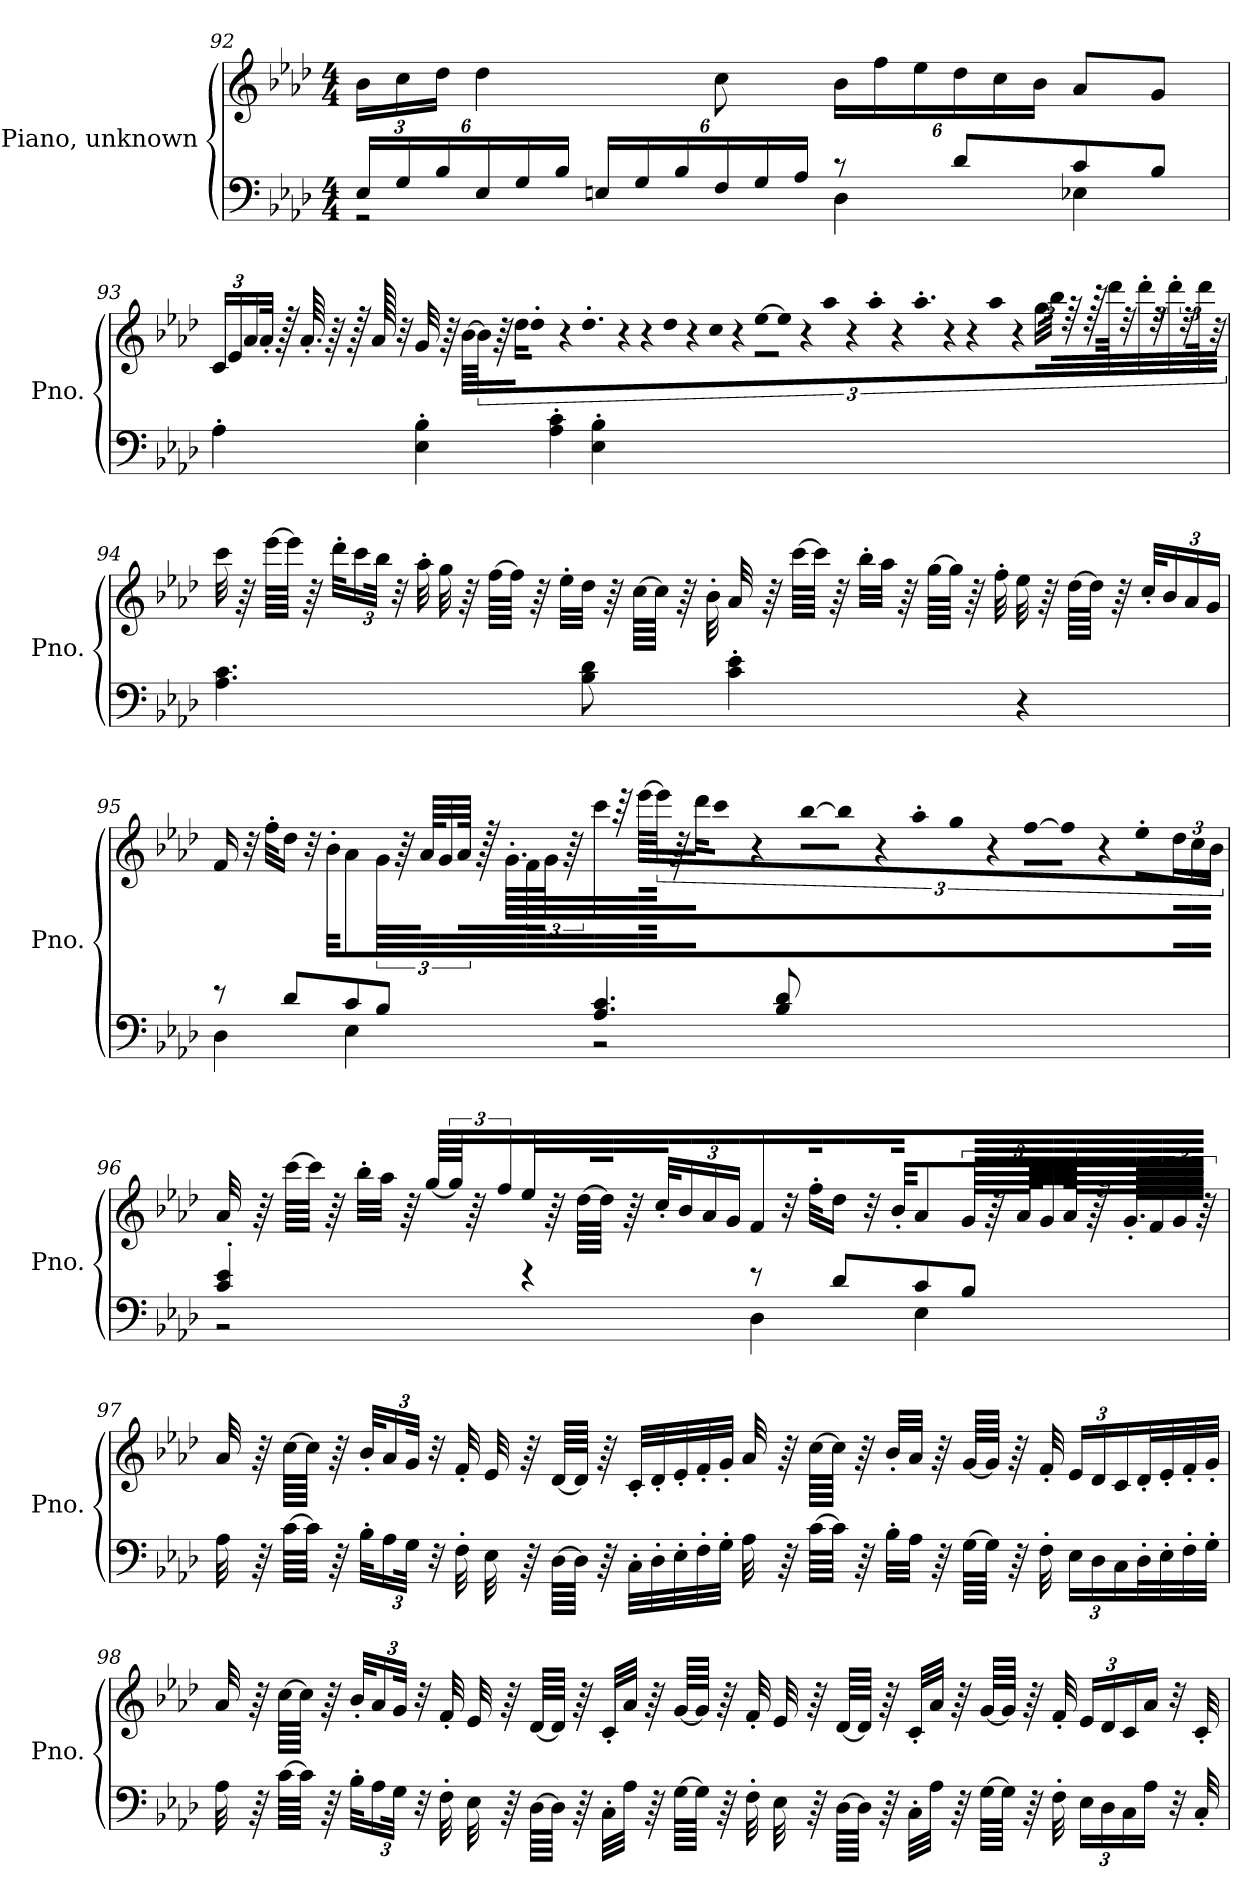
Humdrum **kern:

**kern	**kern
*part1	*part1
*staff2	*staff1
*I"Piano, unknown	*
*I'Pno.	*
!!LO:LB:g=z
*clefF4	*clefG2
*k[b-e-a-d-]	*k[b-e-a-d-]
*M4/4	*M4/4
*Xbrackettup	*Xbrackettup
=92	=92
*^	*
24E-/LL	2r	24b-\LL
24G/	.	24cc\
24B-/	.	24dd-\JJ
24E-/	.	4dd-\
24G/	.	.
24B-/JJ	.	.
24En/LL	.	.
24G/	.	.
24B-/	.	.
24F/	.	8cc\
24G/	.	.
24A-/JJ	.	.
8r	4D-\	24b-\LL
.	.	24ff\
.	.	24ee-\
8d-/L	.	24dd-\
.	.	24cc\
.	.	24b-\JJ
8c/	4E-X\	8a-/L
8B-/J	.	8g/J
*v	*v	*
!!LO:LB:g=z
=93	=93
4A-'\	24c/LL
.	24e-/
.	24a-/
.	32a-'/JJk
.	128r
.	64.a-'/
.	64r
.	128r
.	128a-/
.	32r
4E-\' 4B-\'	32g/
.	64r
.	[64b-\LLLL
*	*brackettup
.	96b-\JJJJ]
.	96r
.	24dd-\LL
.	32dd-'\JJk
.	128r
.	64.dd-'\
.	64r
.	128r
.	128dd-\
.	32r
4A-\' 4c\'	32cc\
.	64r
.	[64ee-\LLLL
.	64ee-\JJJJ]
.	128r
.	128aa-\
.	32r
.	32aa-'\
.	128r
.	64.aa-'\
.	64r
.	128r
.	128aa-\
.	32r
*	*Xbrackettup
4E-\' 4B-\'	24gg\LL
.	48bb-\JJk
.	64r
.	128r
.	128ddd-\
.	32r
*	*brackettup
.	48ddd-'\
.	48r
.	48ddd-'\
.	48r
.	96ddd-\
.	32r
!!LO:LB:g=z
=94	=94
4.A-\ 4.c\	32ccc\
.	64r
.	[64eee-\LLLL
.	64eee-\JJJJ]
.	64r
.	32ddd-'\KLL
*	*Xbrackettup
.	24ccc\
.	48bb-\JJk
.	32r
.	32aa-'\
.	32gg\
.	64r
.	[64ff\LLLL
.	64ff\JJJJ]
.	64r
.	32ee-'\LLL
8B-\ 8d-\	32dd-\JJJ
.	64r
.	[64cc\LLLL
.	64cc\JJJJ]
.	64r
.	32b-'\
4c\' 4e-\'	32a-/
.	64r
.	[64ccc\LLLL
.	64ccc\JJJJ]
.	64r
.	32bb-'\LLL
.	32aa-\JJJ
.	64r
.	[64gg\LLLL
.	64gg\JJJJ]
.	64r
.	32ff'\
4r	32ee-\
.	64r
.	[64dd-\LLLL
.	64dd-\JJJJ]
.	64r
.	32cc'/KLL
.	24b-/
.	24a-/
.	24g/JJ
!!LO:PB:g=z
=95	=95
*^	*
8r	4D-\	16f/
.	.	32r
.	.	32ff'\KLL
8d-/L	.	16dd-\JJ
.	.	32r
.	.	32b-'/KKL
8c/	4E-\	8a-/
*	*	*brackettup
8B-/J	.	96g/Jkkk
.	.	96r
.	.	96a-/KLLL
*	*	*Xbrackettup
.	.	48g/
.	.	96a-/JJJk
.	.	128r
.	.	64.g'/LLLL
*	*	*brackettup
.	.	96f/
.	.	96g/JJJJ
.	.	96r
4.A-/ 4.c/	2r	32ccc\
.	.	64r
.	.	[64eee-\LLLL
.	.	96eee-\JJJJ]
.	.	96r
.	.	24ddd-\LL
.	.	32ccc\JJk
.	.	64r
.	.	[64bb-\LLLL
.	.	64bb-\JJJJ]
.	.	64r
.	.	32aa-'\
.	.	32gg\
.	.	64r
.	.	[64ff\LLLL
.	.	64ff\JJJJ]
.	.	64r
.	.	32ee-'\KLL
*	*	*Xbrackettup
8B-/ 8d-/	.	24dd-\
.	.	24cc\
.	.	24b-\JJ
!!LO:LB:g=z
=96	=96	=96
4c/' 4e-/'	2r	32a-/
.	.	64r
.	.	[64ccc\LLLL
.	.	64ccc\JJJJ]
.	.	64r
.	.	32bb-'\LLL
.	.	32aa-\JJJ
.	.	64r
.	.	[64gg\LLLL
*	*	*brackettup
.	.	96gg\JJJJ]
.	.	96r
.	.	24ff\
4r	.	32ee-\
.	.	64r
.	.	[64dd-\LLLL
.	.	64dd-\JJJJ]
.	.	64r
.	.	32cc'/KLL
*	*	*Xbrackettup
.	.	24b-/
.	.	24a-/
.	.	24g/JJ
8r	4D-\	16f/
.	.	32r
.	.	32ff'\KLL
8d-/L	.	16dd-\JJ
.	.	32r
.	.	32b-'/KKL
8c/	4E-\	8a-/
*	*	*brackettup
8B-/J	.	96g/Jkkk
.	.	96r
.	.	96a-/KLLL
*	*	*Xbrackettup
.	.	48g/
.	.	96a-/JJJk
.	.	128r
.	.	64.g'/LLLL
*	*	*brackettup
.	.	96f/
.	.	96g/JJJJ
.	.	96r
*v	*v	*
!!LO:LB:g=z
=97	=97
32A-\	32a-/
64r	64r
[64c\LLLL	[64cc\LLLL
64c\JJJJ]	64cc\JJJJ]
64r	64r
32B-'\KLL	32b-'/KLL
*	*Xbrackettup
24A-\	24a-/
48G\JJk	48g/JJk
32r	32r
32F'\	32f'/
32E-\	32e-/
64r	64r
[64D-\LLLL	[64d-/LLLL
64D-\JJJJ]	64d-/JJJJ]
64r	64r
32C'\LLL	32c'/LLL
32D-'\	32d-'/
32E-'\	32e-'/
32F'\	32f'/
32G'\JJJ	32g'/JJJ
32A-\	32a-/
64r	64r
[64c\LLLL	[64cc\LLLL
64c\JJJJ]	64cc\JJJJ]
64r	64r
32B-'\LLL	32b-'/LLL
32A-\JJJ	32a-/JJJ
64r	64r
[64G\LLLL	[64g/LLLL
64G\JJJJ]	64g/JJJJ]
64r	64r
32F'\	32f'/
24E-\LL	24e-/LL
24D-\	24d-/
24C\	24c/
32D-'\L	32d-'/L
32E-'\	32e-'/
32F'\	32f'/
32G'\JJJ	32g'/JJJ
!!LO:LB:g=z
=98	=98
32A-\	32a-/
64r	64r
[64c\LLLL	[64cc\LLLL
64c\JJJJ]	64cc\JJJJ]
64r	64r
32B-'\KLL	32b-'/KLL
24A-\	24a-/
48G\JJk	48g/JJk
32r	32r
32F'\	32f'/
32E-\	32e-/
64r	64r
[64D-\LLLL	[64d-/LLLL
64D-\JJJJ]	64d-/JJJJ]
64r	64r
32C'\LLL	32c'/LLL
32A-\JJJ	32a-/JJJ
64r	64r
[64G\LLLL	[64g/LLLL
64G\JJJJ]	64g/JJJJ]
64r	64r
32F'\	32f'/
32E-\	32e-/
64r	64r
[64D-\LLLL	[64d-/LLLL
64D-\JJJJ]	64d-/JJJJ]
64r	64r
32C'\LLL	32c'/LLL
32A-\JJJ	32a-/JJJ
64r	64r
[64G\LLLL	[64g/LLLL
64G\JJJJ]	64g/JJJJ]
64r	64r
32F'\	32f'/
24E-\LL	24e-/LL
24D-\	24d-/
24C\	24c/
16A-\JJ	16a-/JJ
32r	32r
32C'/	32c'/
=	=
*-	*-
